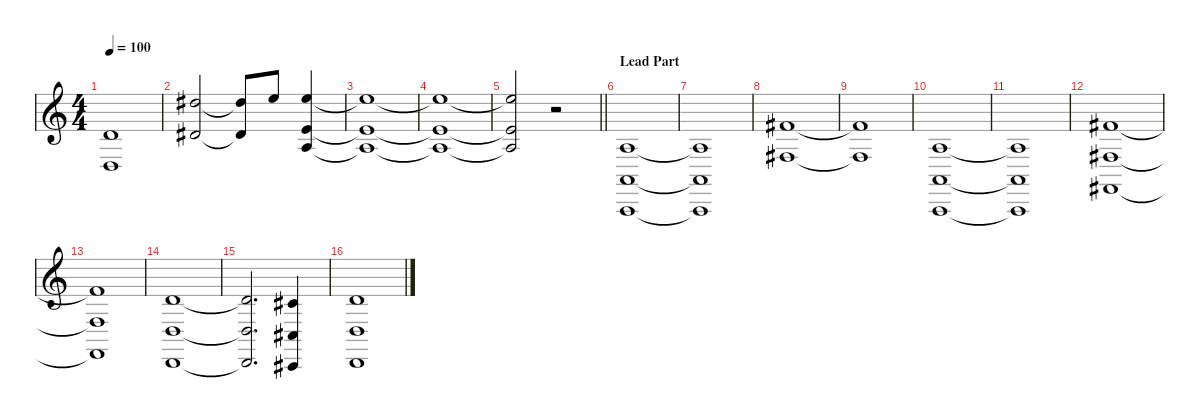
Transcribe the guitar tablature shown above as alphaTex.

\defaultSystemsLayout 4
\hideDynamics
\bracketExtendMode nobrackets
\singleTrackTrackNamePolicy hidden
\multiTrackTrackNamePolicy hidden
\firstSystemTrackNameMode fullname
\otherSystemsTrackNameOrientation horizontal
\track ("Amb" "org.") {instrument drawbarorgan}
\staff {score}
\tuning (Db4 A3 E3 A2 E2 A1)
\ts (4 4)
\tempo 100
\clef g2
\ks c
(5.2{t} 5.4{t}).1{dy f beam Up} |
(14.1{acc #} 11.3{acc #}).2{beam Up} (14.1{t acc #} 11.3{t acc #}).8{beam Up} 15.1.8{beam Up} (15.1 12.3 12.4).4{beam Up} |
(15.1{t} 12.3{t} 12.4{t}).1{beam Up} |
(15.1{t} 12.3{t} 12.4{t}).1{beam Up} |
\barLineRight lightlight
(15.1{t} 12.3{t} 12.4{t}).2{beam Up} r.2{beam Up} |
\section ("" "Lead Part")
(5.3 5.5 0.6).1{beam Up} |
(5.3{t} 5.5{t} 0.6{t}).1{beam Up} |
(9.2{acc #} 9.4{acc #}).1{beam Up} |
(9.2{t acc #} 9.4{t acc #}).1{beam Up} |
(5.3 5.5 0.6).1{beam Up} |
(5.3{t} 5.5{t} 0.6{t}).1{beam Up} |
(9.2{acc #} 9.4{acc #} 9.6{acc #}).1{beam Up} |
(9.2{t acc #} 9.4{t acc #} 9.6{t acc #}).1{beam Up} |
(5.2 5.4 5.6).1{beam Up} |
(5.2{t} 5.4{t} 5.6{t}).2{d beam Up} (4.2{acc #} 4.4{acc #} 4.6{acc #}).4{beam Up} |
(5.2 5.4 5.6).1{beam Up}
